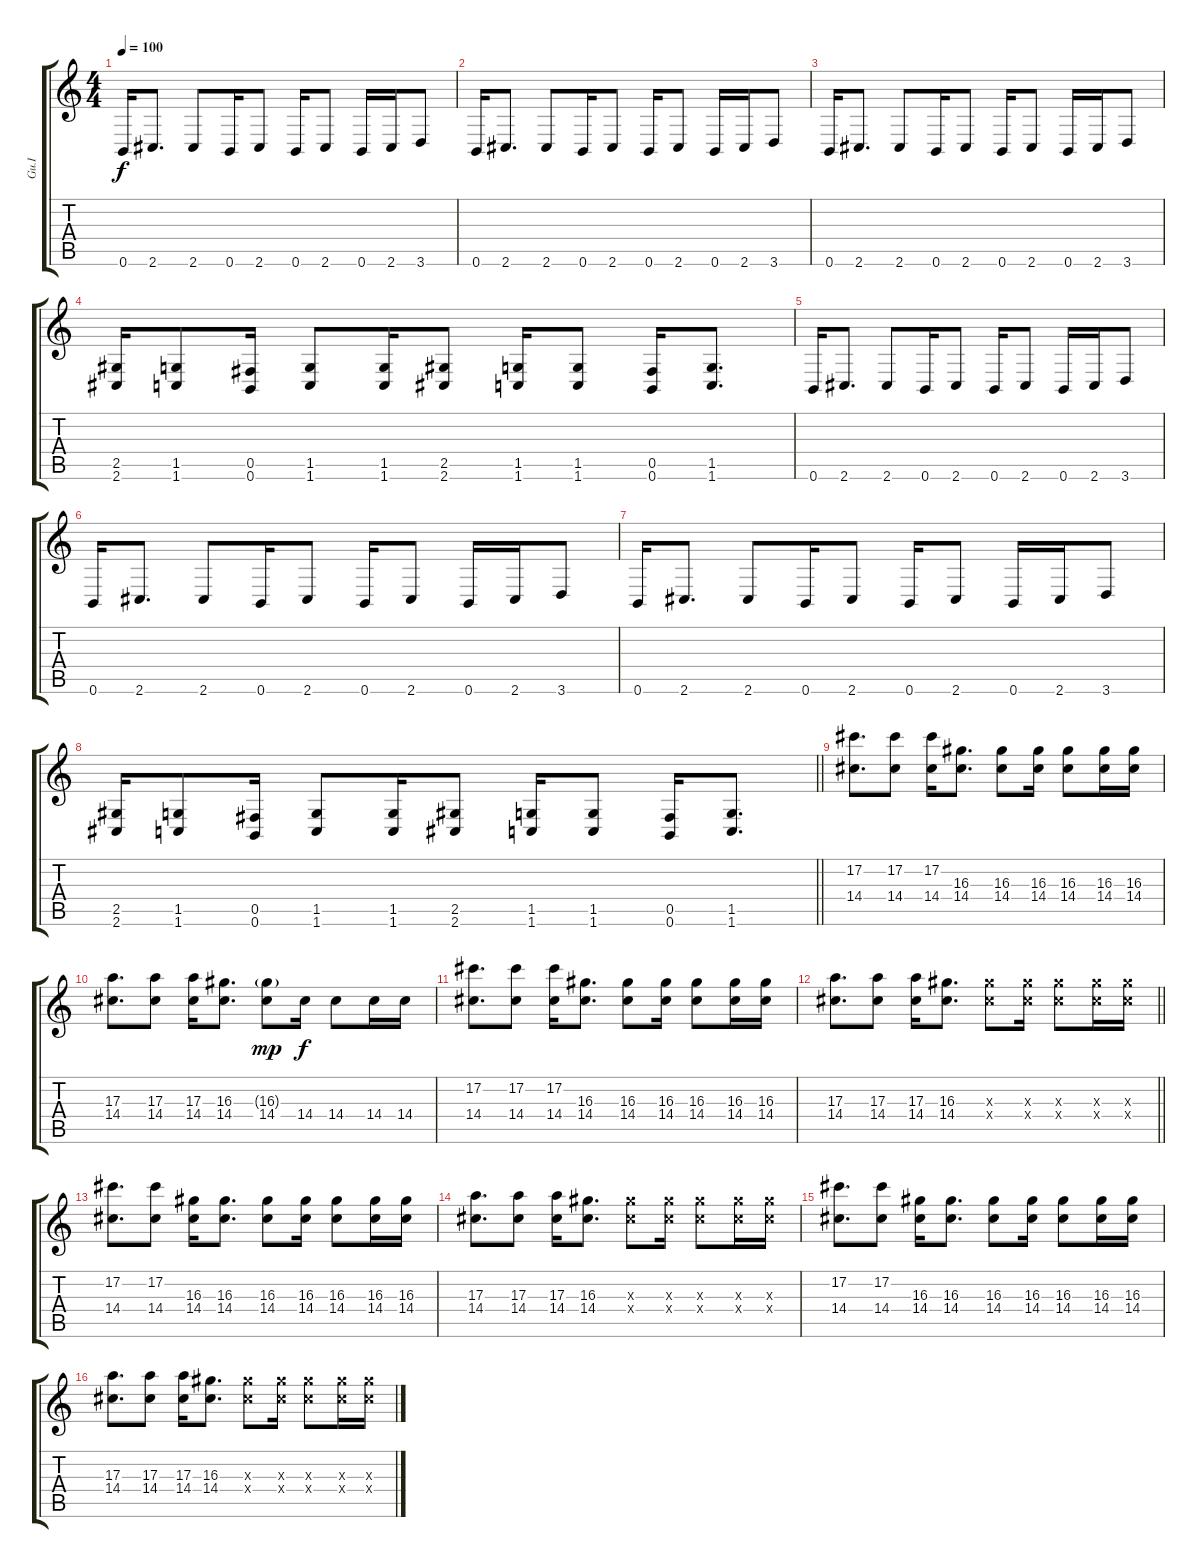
\track ("Gu.I" "Gu.I") {instrument distortionguitar}
\staff {score tabs}
\tuning (Db4 Ab3 E3 B2 Gb2 B1) {hide}
\ts (4 4)
\tempo 100
\clef g2
\ks c
0.6.16{dy f instrument distortionguitar} 2.6.8{d} 2.6.8 0.6.16 2.6.8 0.6.16 2.6.8 0.6.16 2.6.16 3.6.8 |
0.6.16 2.6.8{d} 2.6.8 0.6.16 2.6.8 0.6.16 2.6.8 0.6.16 2.6.16 3.6.8 |
0.6.16 2.6.8{d} 2.6.8 0.6.16 2.6.8 0.6.16 2.6.8 0.6.16 2.6.16 3.6.8 |
(2.5 2.6).16 (1.5 1.6).8 (0.5 0.6).16 (1.5 1.6).8 (1.5 1.6).16 (2.5 2.6).8 (1.5 1.6).16 (1.5 1.6).8 (0.5 0.6).16 (1.5 1.6).8{d} |
0.6.16 2.6.8{d} 2.6.8 0.6.16 2.6.8 0.6.16 2.6.8 0.6.16 2.6.16 3.6.8 |
0.6.16 2.6.8{d} 2.6.8 0.6.16 2.6.8 0.6.16 2.6.8 0.6.16 2.6.16 3.6.8 |
0.6.16 2.6.8{d} 2.6.8 0.6.16 2.6.8 0.6.16 2.6.8 0.6.16 2.6.16 3.6.8 |
\barLineRight lightlight
(2.5 2.6).16 (1.5 1.6).8 (0.5 0.6).16 (1.5 1.6).8 (1.5 1.6).16 (2.5 2.6).8 (1.5 1.6).16 (1.5 1.6).8 (0.5 0.6).16 (1.5 1.6).8{d} |
(17.2 14.4).8{d instrument electricguitarclean} (17.2 14.4).8 (17.2 14.4).16 (16.3 14.4).8{d} (16.3 14.4).8 (16.3 14.4).16 (16.3 14.4).8 (16.3 14.4).16 (16.3 14.4).16 |
(17.3 14.4).8{d} (17.3 14.4).8 (17.3 14.4).16 (16.3 14.4).8{d} (16.3{g} 14.4).8{dy mp} 14.4.16{dy f} 14.4.8 14.4.16 14.4.16 |
(17.2 14.4).8{d} (17.2 14.4).8 (17.2 14.4).16 (16.3 14.4).8{d} (16.3 14.4).8 (16.3 14.4).16 (16.3 14.4).8 (16.3 14.4).16 (16.3 14.4).16 |
\barLineRight lightlight
(17.3 14.4).8{d} (17.3 14.4).8 (17.3 14.4).16 (16.3 14.4).8{d} (16.3{x} 14.4{x}).8 (16.3{x} 14.4{x}).16 (16.3{x} 14.4{x}).8 (16.3{x} 14.4{x}).16 (16.3{x} 14.4{x}).16 |
(17.2 14.4).8{d} (17.2 14.4).8 (16.3 14.4).16 (16.3 14.4).8{d} (16.3 14.4).8 (16.3 14.4).16 (16.3 14.4).8 (16.3 14.4).16 (16.3 14.4).16 |
(17.3 14.4).8{d} (17.3 14.4).8 (17.3 14.4).16 (16.3 14.4).8{d} (16.3{x} 14.4{x}).8 (16.3{x} 14.4{x}).16 (16.3{x} 14.4{x}).8 (16.3{x} 14.4{x}).16 (16.3{x} 14.4{x}).16 |
(17.2 14.4).8{d} (17.2 14.4).8 (16.3 14.4).16 (16.3 14.4).8{d} (16.3 14.4).8 (16.3 14.4).16 (16.3 14.4).8 (16.3 14.4).16 (16.3 14.4).16 |
(17.3 14.4).8{d} (17.3 14.4).8 (17.3 14.4).16 (16.3 14.4).8{d} (16.3{x} 14.4{x}).8 (16.3{x} 14.4{x}).16 (16.3{x} 14.4{x}).8 (16.3{x} 14.4{x}).16 (16.3{x} 14.4{x}).16
